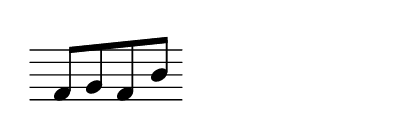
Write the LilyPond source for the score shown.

\include "deutsch.ly"
#(set-global-staff-size 24) 

\header {
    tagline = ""
}

\paper {
  line-width = 6\cm
  paper-width = 7\cm
  paper-height = 35\mm
}

\layout {
    indent = 0\mm
}

melos = \relative c' {
    %\autoBeamOff
    f8 g f h   
}



\score {
    \new Staff \with {
        \remove Bar_engraver
        \remove Time_signature_engraver
        \remove Clef_engraver
	} {
	    \new Voice \with {
	        %\remove Stem_engraver
	        \remove Rest_engraver
		} {
		    \melos
		}
	}
}

